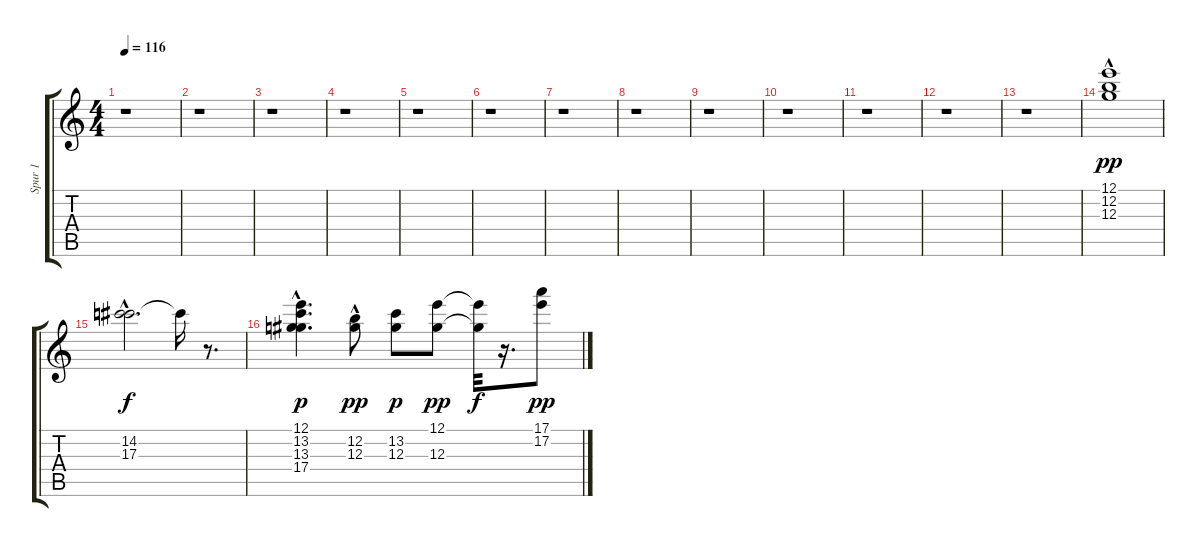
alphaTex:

\track ("Spur 1" "Spur 1") {instrument overdrivenguitar}
\staff {score tabs}
\tuning (E4 B3 G3 D3 A2 E2) {hide}
\ts (4 4)
\tempo 116
\clef g2
\ks c
r.1{dy f} |
r.1 |
r.1 |
r.1 |
r.1 |
r.1 |
r.1 |
r.1 |
r.1 |
r.1 |
r.1 |
r.1 |
r.1 |
(12.1 12.2 12.3{hac}).1{dy pp} |
(14.2 17.3{hac}).2{d dy f} 17.3{t}.16 r.8{d} |
(12.1{hac} 13.2 13.3 17.4).4{d dy p} (12.2{hac} 12.3).8{dy pp} (13.2 12.3).8{dy p} (12.1 12.3).8{dy pp} (12.1{t} 12.3{t}).32{dy f} r.16{d} (17.1 17.2).8{dy pp}
